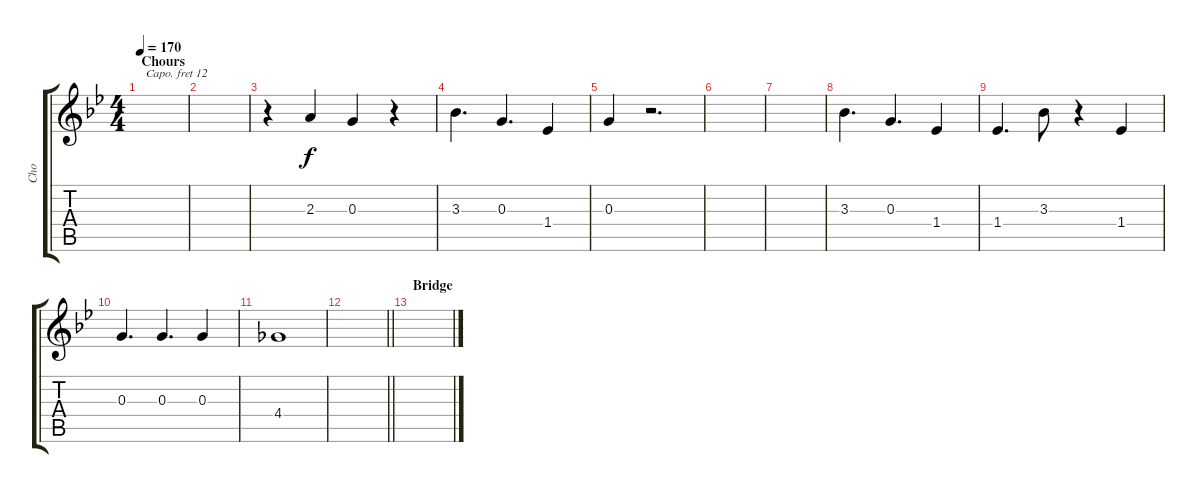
\track ("Cho" "Cho") {instrument flute}
\staff {score tabs}
\capo 12
\tuning (E4 B3 G3 D3 A2 E2) {hide}
\ts (4 4)
\section ("" "Chours")
\tempo 170
\clef g2
\ks bb
|
|
r.4 2.3.4 0.3.4 r.4 |
3.3.4{d} 0.3.4{d} 1.4.4 |
0.3.4 r.2{d} |
|
|
3.3.4{d} 0.3.4{d} 1.4.4 |
1.4.4{d} 3.3.8 r.4 1.4.4 |
0.3.4{d} 0.3.4{d} 0.3.4 |
4.4.1 |
\barLineRight lightlight
|
\section ("" "Bridge")
